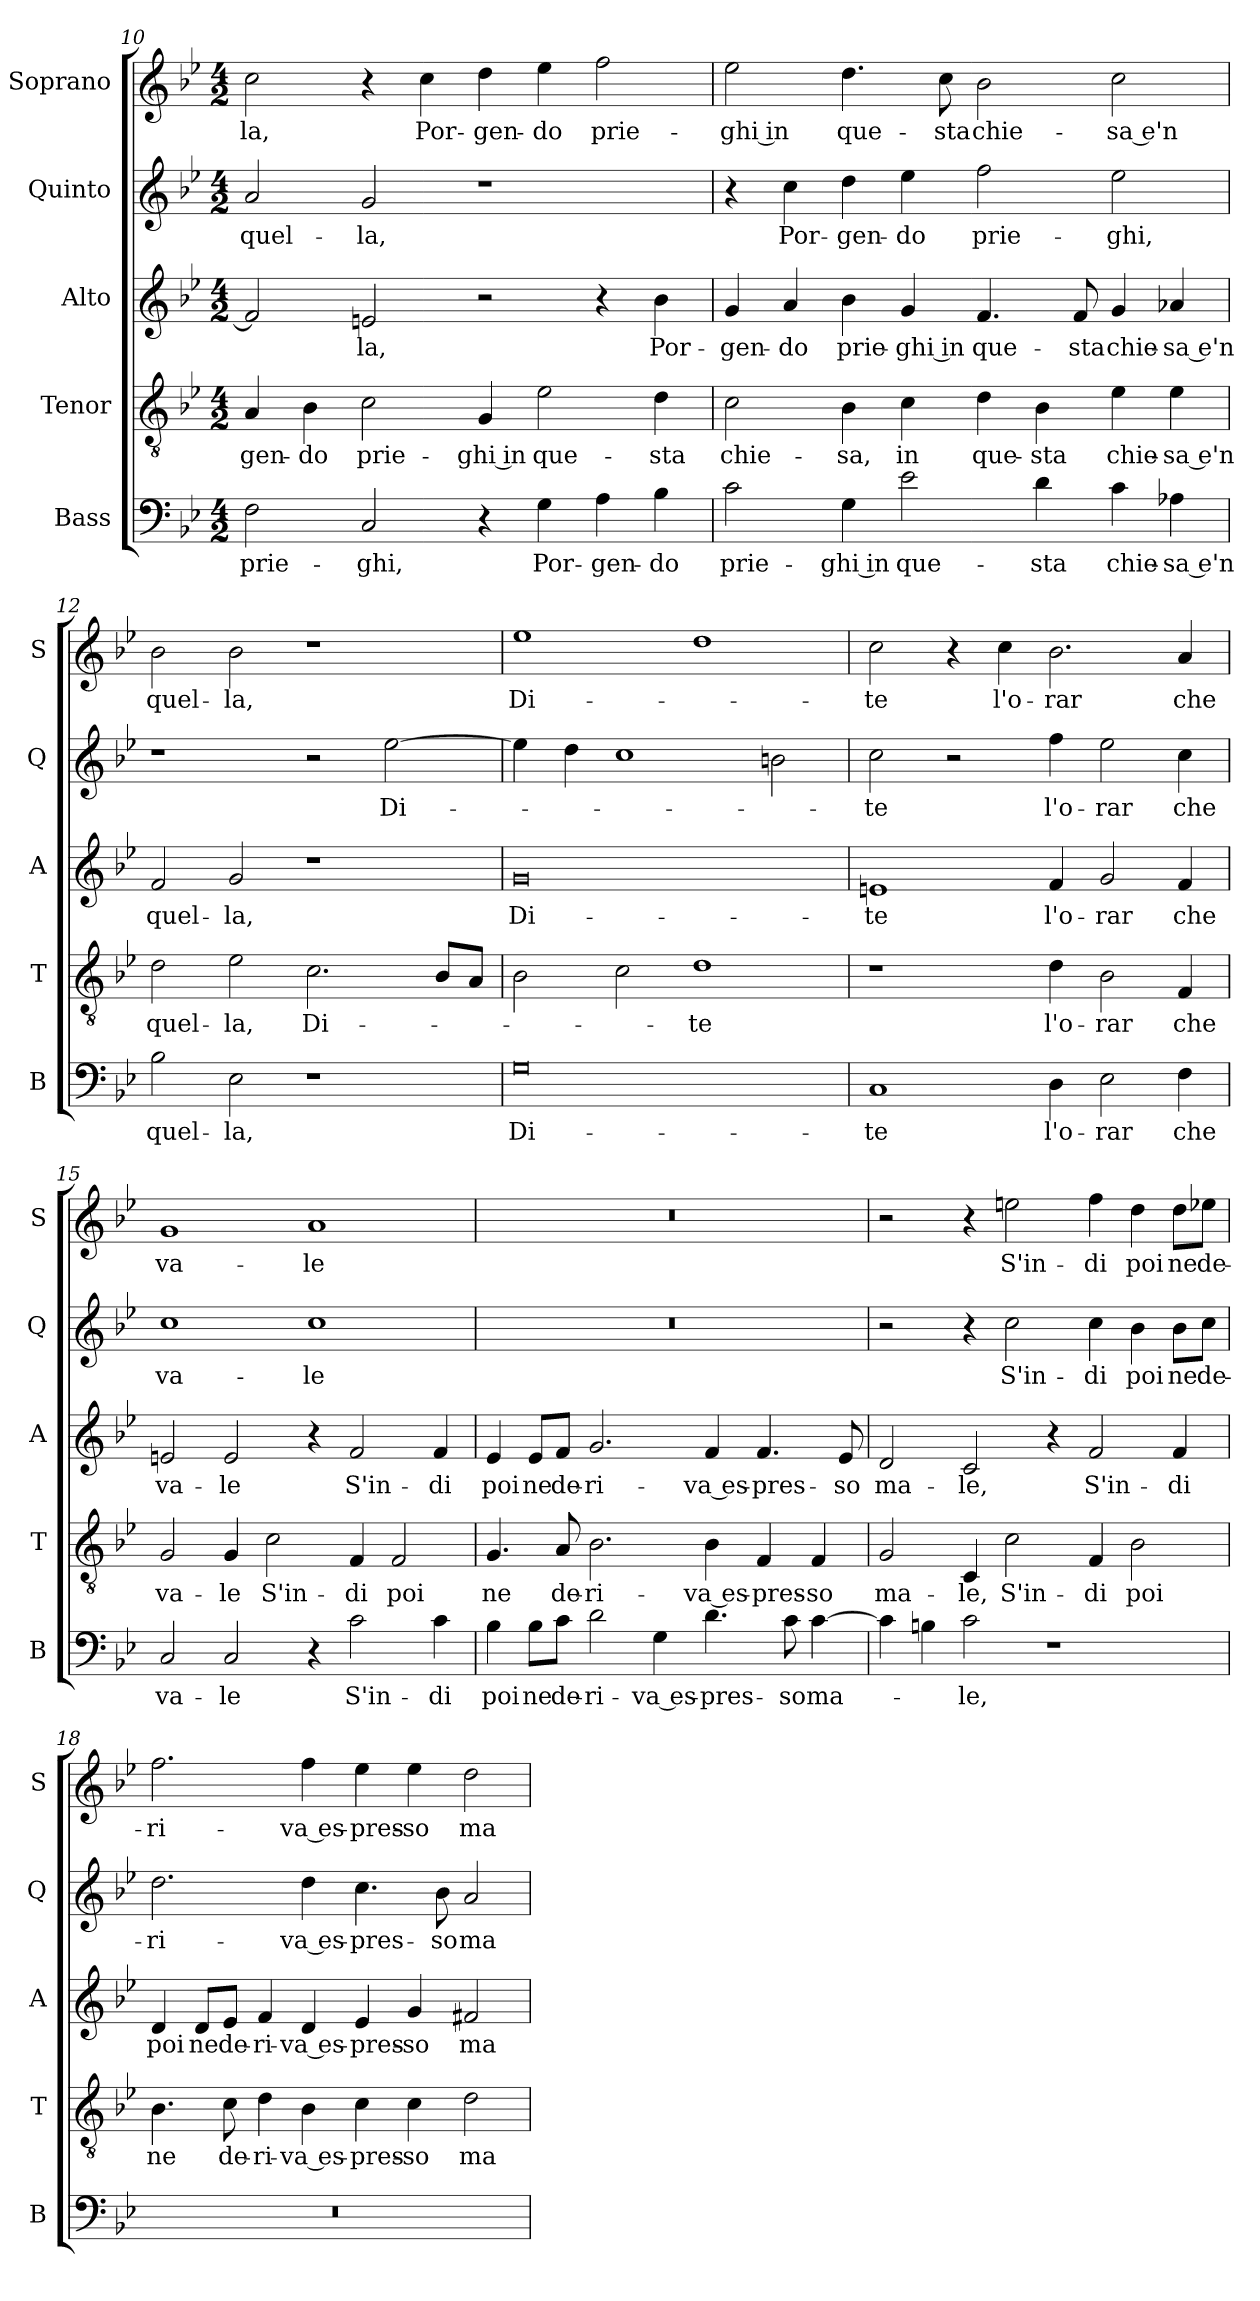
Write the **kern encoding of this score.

**kern	**text	**kern	**text	**kern	**text	**kern	**text	**kern	**text
*part5	*part5	*part4	*part4	*part3	*part3	*part2	*part2	*part1	*part1
*staff5	*staff5	*staff4	*staff4	*staff3	*staff3	*staff2	*staff2	*staff1	*staff1
*I"Bass	*	*I"Tenor	*	*I"Alto	*	*I"Quinto	*	*I"Soprano	*
*I'B	*	*I'T	*	*I'A	*	*I'Q	*	*I'S	*
*clefF4	*	*clefGv2	*	*clefG2	*	*clefG2	*	*clefG2	*
*k[b-e-]	*	*k[b-e-]	*	*k[b-e-]	*	*k[b-e-]	*	*k[b-e-]	*
*B-:	*	*B-:	*	*B-:	*	*B-:	*	*B-:	*
*M4/2	*	*M4/2	*	*M4/2	*	*M4/2	*	*M4/2	*
=10	=10	=10	=10	=10	=10	=10	=10	=10	=10
!	!LO:LY:b	!	!LO:LY:b	!	!	!	!LO:LY:b	!	!LO:LY:b
2F\	prie-	4A/	-gen-	2f/]	.	2a/	quel-	2cc\	-la,
!	!	!	!LO:LY:b	!	!	!	!	!	!
.	.	4B-\	-do	.	.	.	.	.	.
!	!LO:LY:b	!	!LO:LY:b	!	!LO:LY:b	!	!LO:LY:b	!	!
2C/	-ghi,	2c\	prie-	2en/	-la,	2g/	-la,	4r	.
!	!	!	!	!	!	!	!	!	!LO:LY:b
.	.	.	.	.	.	.	.	4cc\	Por-
!	!	!	!LO:LY:b	!	!	!	!	!	!LO:LY:b
4r	.	4G/	-ghi in	2r	.	1r	.	4dd\	-gen-
!	!LO:LY:b	!	!LO:LY:b	!	!	!	!	!	!LO:LY:b
4G\	Por-	2e-\	que-	.	.	.	.	4ee-\	-do
!	!LO:LY:b	!	!	!	!	!	!	!	!LO:LY:b
4A\	-gen-	.	.	4r	.	.	.	2ff\	prie-
!	!LO:LY:b	!	!LO:LY:b	!	!LO:LY:b	!	!	!	!
4B-\	-do	4d\	-sta	4b-\	Por-	.	.	.	.
!!LO:LB:g=z
=11	=11	=11	=11	=11	=11	=11	=11	=11	=11
!	!LO:LY:b	!	!LO:LY:b	!	!LO:LY:b	!	!	!	!LO:LY:b
2c\	prie-	2c\	chie-	4g/	-gen-	4r	.	2ee-\	-ghi in
!	!	!	!	!	!LO:LY:b	!	!LO:LY:b	!	!
.	.	.	.	4a/	-do	4cc\	Por-	.	.
!	!LO:LY:b	!	!LO:LY:b	!	!LO:LY:b	!	!LO:LY:b	!	!LO:LY:b
4G\	-ghi in	4B-\	-sa,	4b-\	prie-	4dd\	-gen-	4.dd\	que-
!	!LO:LY:b	!	!LO:LY:b	!	!LO:LY:b	!	!LO:LY:b	!	!
2e-\	que-	4c\	in	4g/	-ghi in	4ee-\	-do	.	.
!	!	!	!	!	!	!	!	!	!LO:LY:b
.	.	.	.	.	.	.	.	8cc\	-sta
!	!	!	!LO:LY:b	!	!LO:LY:b	!	!LO:LY:b	!	!LO:LY:b
.	.	4d\	que-	4.f/	que-	2ff\	prie-	2b-\	chie-
!	!LO:LY:b	!	!LO:LY:b	!	!	!	!	!	!
4d\	-sta	4B-\	-sta	.	.	.	.	.	.
!	!	!	!	!	!LO:LY:b	!	!	!	!
.	.	.	.	8f/	-sta	.	.	.	.
!	!LO:LY:b	!	!LO:LY:b	!	!LO:LY:b	!	!LO:LY:b	!	!LO:LY:b
4c\	chie-	4e-\	chie-	4g/	chie-	2ee-\	-ghi,	2cc\	-sa e'n
!	!LO:LY:b	!	!LO:LY:b	!	!LO:LY:b	!	!	!	!
4A-X\	-sa e'n	4e-\	-sa e'n	4a-X/	-sa e'n	.	.	.	.
=12	=12	=12	=12	=12	=12	=12	=12	=12	=12
!	!LO:LY:b	!	!LO:LY:b	!	!LO:LY:b	!	!	!	!LO:LY:b
2B-\	quel-	2d\	quel-	2f/	quel-	1r	.	2b-\	quel-
!	!LO:LY:b	!	!LO:LY:b	!	!LO:LY:b	!	!	!	!LO:LY:b
2E-\	-la,	2e-\	-la,	2g/	-la,	.	.	2b-\	-la,
!	!	!	!LO:LY:b	!	!	!	!	!	!
1r	.	2.c\	Di-	1r	.	2r	.	1r	.
!	!	!	!	!	!	!	!LO:LY:b	!	!
.	.	.	.	.	.	[2ee-\	Di-	.	.
.	.	8B-/L	.	.	.	.	.	.	.
.	.	8A/J	.	.	.	.	.	.	.
=13	=13	=13	=13	=13	=13	=13	=13	=13	=13
!	!LO:LY:b	!	!	!	!LO:LY:b	!	!	!	!LO:LY:b
0G	Di-	2B-\	.	0g	Di-	4ee-\]	.	1ee-	Di-
.	.	.	.	.	.	4dd\	.	.	.
.	.	2c\	.	.	.	1cc	.	.	.
!	!	!	!LO:LY:b	!	!	!	!	!	!
.	.	1d	-te	.	.	.	.	1dd	.
.	.	.	.	.	.	2bn\	.	.	.
!!LO:LB:g=z
=14	=14	=14	=14	=14	=14	=14	=14	=14	=14
!	!LO:LY:b	!	!	!	!LO:LY:b	!	!LO:LY:b	!	!LO:LY:b
1C	-te	1r	.	1en	-te	2cc\	-te	2cc\	-te
.	.	.	.	.	.	2r	.	4r	.
!	!	!	!	!	!	!	!	!	!LO:LY:b
.	.	.	.	.	.	.	.	4cc\	l'o-
!	!LO:LY:b	!	!LO:LY:b	!	!LO:LY:b	!	!LO:LY:b	!	!LO:LY:b
4D\	l'o-	4d\	l'o-	4f/	l'o-	4ff\	l'o-	2.b-\	-rar
!	!LO:LY:b	!	!LO:LY:b	!	!LO:LY:b	!	!LO:LY:b	!	!
2E-\	-rar	2B-\	-rar	2g/	-rar	2ee-\	-rar	.	.
!	!LO:LY:b	!	!LO:LY:b	!	!LO:LY:b	!	!LO:LY:b	!	!LO:LY:b
4F\	che	4F/	che	4f/	che	4cc\	che	4a/	che
=15	=15	=15	=15	=15	=15	=15	=15	=15	=15
!	!LO:LY:b	!	!LO:LY:b	!	!LO:LY:b	!	!LO:LY:b	!	!LO:LY:b
2C/	va-	2G/	va-	2en/	va-	1cc	va-	1g	va-
!	!LO:LY:b	!	!LO:LY:b	!	!LO:LY:b	!	!	!	!
2C/	-le	4G/	-le	2e/	-le	.	.	.	.
!	!	!	!LO:LY:b	!	!	!	!	!	!
.	.	2c\	S'in-	.	.	.	.	.	.
!	!	!	!	!	!	!	!LO:LY:b	!	!LO:LY:b
4r	.	.	.	4r	.	1cc	-le	1a	-le
!	!LO:LY:b	!	!LO:LY:b	!	!LO:LY:b	!	!	!	!
2c\	S'in-	4F/	-di	2f/	S'in-	.	.	.	.
!	!	!	!LO:LY:b	!	!	!	!	!	!
.	.	2F/	poi	.	.	.	.	.	.
!	!LO:LY:b	!	!	!	!LO:LY:b	!	!	!	!
4c\	-di	.	.	4f/	-di	.	.	.	.
=16	=16	=16	=16	=16	=16	=16	=16	=16	=16
!	!LO:LY:b	!	!LO:LY:b	!	!LO:LY:b	!	!	!	!
4B-\	poi	4.G/	ne	4e-/	poi	0r	.	0r	.
!	!LO:LY:b	!	!	!	!LO:LY:b	!	!	!	!
8B-\L	ne	.	.	8e-/L	ne	.	.	.	.
!	!LO:LY:b	!	!LO:LY:b	!	!LO:LY:b	!	!	!	!
8c\J	de-	8A/	de-	8f/J	de-	.	.	.	.
!	!LO:LY:b	!	!LO:LY:b	!	!LO:LY:b	!	!	!	!
2d\	-ri-	2.B-\	-ri-	2.g/	-ri-	.	.	.	.
!	!LO:LY:b	!	!	!	!	!	!	!	!
4G\	-va es-	.	.	.	.	.	.	.	.
!	!LO:LY:b	!	!LO:LY:b	!	!LO:LY:b	!	!	!	!
4.d\	-pres-	4B-\	-va es-	4f/	-va es-	.	.	.	.
!	!	!	!LO:LY:b	!	!LO:LY:b	!	!	!	!
.	.	4F/	-pres-	4.f/	-pres-	.	.	.	.
!	!LO:LY:b	!	!	!	!	!	!	!	!
8c\	-so	.	.	.	.	.	.	.	.
!	!LO:LY:b	!	!LO:LY:b	!	!	!	!	!	!
[4c\	ma-	4F/	-so	.	.	.	.	.	.
!	!	!	!	!	!LO:LY:b	!	!	!	!
.	.	.	.	8e-/	-so	.	.	.	.
!!LO:PB:g=z
=17	=17	=17	=17	=17	=17	=17	=17	=17	=17
!	!	!	!LO:LY:b	!	!LO:LY:b	!	!	!	!
4c\]	.	2G/	ma-	2d/	ma-	2r	.	2r	.
4Bn\	.	.	.	.	.	.	.	.	.
!	!LO:LY:b	!	!LO:LY:b	!	!LO:LY:b	!	!	!	!
2c\	-le,	4C/	-le,	2c/	-le,	4r	.	4r	.
!	!	!	!LO:LY:b	!	!	!	!LO:LY:b	!	!LO:LY:b
.	.	2c\	S'in-	.	.	2cc\	S'in-	2een\	S'in-
1r	.	.	.	4r	.	.	.	.	.
!	!	!	!LO:LY:b	!	!LO:LY:b	!	!LO:LY:b	!	!LO:LY:b
.	.	4F/	-di	2f/	S'in-	4cc\	-di	4ff\	-di
!	!	!	!LO:LY:b	!	!	!	!LO:LY:b	!	!LO:LY:b
.	.	2B-\	poi	.	.	4b-\	poi	4dd\	poi
!	!	!	!	!	!LO:LY:b	!	!LO:LY:b	!	!LO:LY:b
.	.	.	.	4f/	-di	8b-\L	ne	8dd\L	ne
!	!	!	!	!	!	!	!LO:LY:b	!	!LO:LY:b
.	.	.	.	.	.	8cc\J	de-	8ee-X\J	de-
=18	=18	=18	=18	=18	=18	=18	=18	=18	=18
!	!	!	!LO:LY:b	!	!LO:LY:b	!	!LO:LY:b	!	!LO:LY:b
0r	.	4.B-\	ne	4d/	poi	2.dd\	-ri-	2.ff\	-ri-
!	!	!	!	!	!LO:LY:b	!	!	!	!
.	.	.	.	8d/L	ne	.	.	.	.
!	!	!	!LO:LY:b	!	!LO:LY:b	!	!	!	!
.	.	8c\	de-	8e-/J	de-	.	.	.	.
!	!	!	!LO:LY:b	!	!LO:LY:b	!	!	!	!
.	.	4d\	-ri-	4f/	-ri-	.	.	.	.
!	!	!	!LO:LY:b	!	!LO:LY:b	!	!LO:LY:b	!	!LO:LY:b
.	.	4B-\	-va es-	4d/	-va es-	4dd\	-va es-	4ff\	-va es-
!	!	!	!LO:LY:b	!	!LO:LY:b	!	!LO:LY:b	!	!LO:LY:b
.	.	4c\	-pres-	4e-/	-pres-	4.cc\	-pres-	4ee-\	-pres-
!	!	!	!LO:LY:b	!	!LO:LY:b	!	!	!	!LO:LY:b
.	.	4c\	-so	4g/	-so	.	.	4ee-\	-so
!	!	!	!	!	!	!	!LO:LY:b	!	!
.	.	.	.	.	.	8b-\	-so	.	.
!	!	!	!LO:LY:b	!	!LO:LY:b	!	!LO:LY:b	!	!LO:LY:b
.	.	2d\	ma-	2f#X/	ma-	2a/	ma-	2dd\	ma-
=	=	=	=	=	=	=	=	=	=
*-	*-	*-	*-	*-	*-	*-	*-	*-	*-
